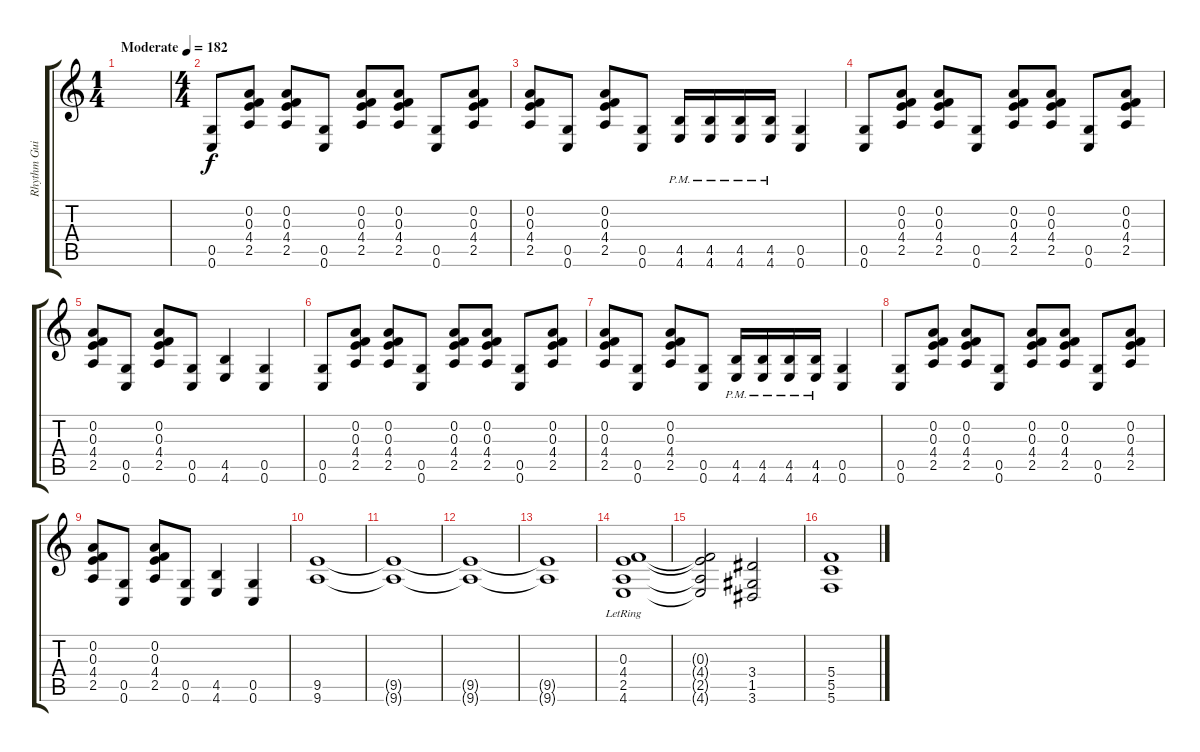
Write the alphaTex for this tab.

\track ("Rhythm Guitar 2" "Rhythm Gui") {instrument distortionguitar}
\staff {score tabs}
\tuning (D4 A3 F3 C3 G2 C2) {hide}
\ts (1 4)
\tempo (182 "Moderate")
\clef g2
\ks c
|
\ts (4 4)
(0.5 0.6).8 (0.2 0.3 4.4 2.5).8 (0.2 0.3 4.4 2.5).8 (0.5 0.6).8 (0.2 0.3 4.4 2.5).8 (0.2 0.3 4.4 2.5).8 (0.5 0.6).8 (0.2 0.3 4.4 2.5).8 |
(0.2 0.3 4.4 2.5).8 (0.5 0.6).8 (0.2 0.3 4.4 2.5).8 (0.5 0.6).8 (4.5{pm} 4.6{pm}).16 (4.5{pm} 4.6{pm}).16 (4.5{pm} 4.6{pm}).16 (4.5{pm} 4.6{pm}).16 (0.5 0.6).4 |
(0.5 0.6).8 (0.2 0.3 4.4 2.5).8 (0.2 0.3 4.4 2.5).8 (0.5 0.6).8 (0.2 0.3 4.4 2.5).8 (0.2 0.3 4.4 2.5).8 (0.5 0.6).8 (0.2 0.3 4.4 2.5).8 |
(0.2 0.3 4.4 2.5).8 (0.5 0.6).8 (0.2 0.3 4.4 2.5).8 (0.5 0.6).8 (4.5 4.6).4 (0.5 0.6).4 |
(0.5 0.6).8 (0.2 0.3 4.4 2.5).8 (0.2 0.3 4.4 2.5).8 (0.5 0.6).8 (0.2 0.3 4.4 2.5).8 (0.2 0.3 4.4 2.5).8 (0.5 0.6).8 (0.2 0.3 4.4 2.5).8 |
(0.2 0.3 4.4 2.5).8 (0.5 0.6).8 (0.2 0.3 4.4 2.5).8 (0.5 0.6).8 (4.5{pm} 4.6{pm}).16 (4.5{pm} 4.6{pm}).16 (4.5{pm} 4.6{pm}).16 (4.5{pm} 4.6{pm}).16 (0.5 0.6).4 |
(0.5 0.6).8 (0.2 0.3 4.4 2.5).8 (0.2 0.3 4.4 2.5).8 (0.5 0.6).8 (0.2 0.3 4.4 2.5).8 (0.2 0.3 4.4 2.5).8 (0.5 0.6).8 (0.2 0.3 4.4 2.5).8 |
(0.2 0.3 4.4 2.5).8 (0.5 0.6).8 (0.2 0.3 4.4 2.5).8 (0.5 0.6).8 (4.5 4.6).4 (0.5 0.6).4 |
(9.5 9.6).1 |
(9.5{t} 9.6{t}).1 |
(9.5{t} 9.6{t}).1 |
(9.5{t} 9.6{t}).1 |
(0.3{lr} 4.4{lr} 2.5{lr} 4.6{lr}).1 |
(0.3{t} 4.4{t} 2.5{t} 4.6{t}).2 (3.4 1.5 3.6).2 |
(5.4 5.5 5.6).1
